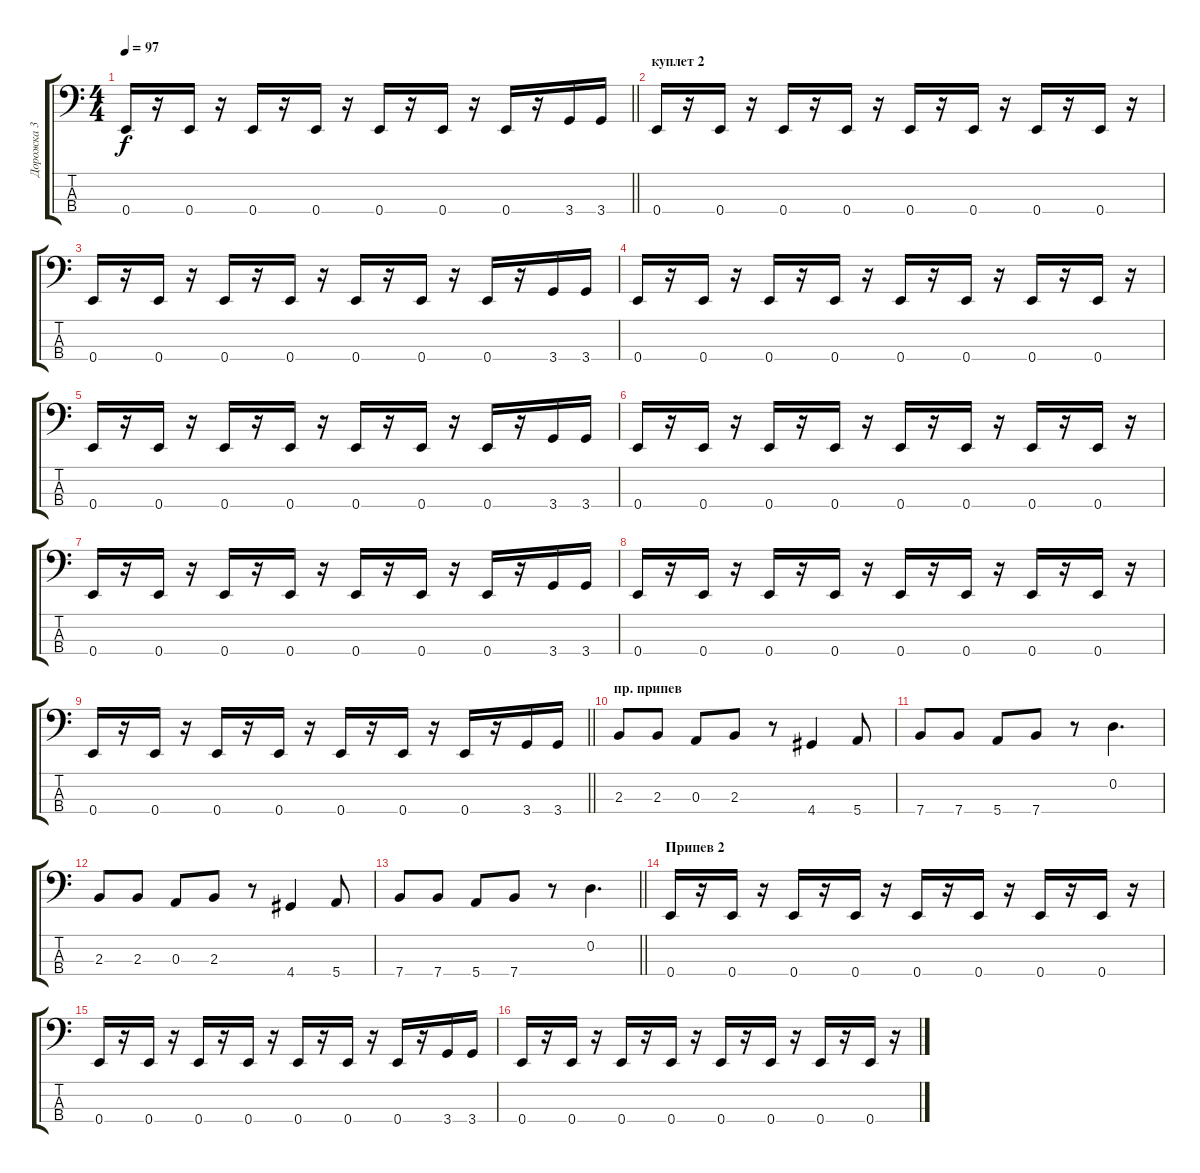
\track ("Дорожка 3" "Дорожка 3") {instrument electricbassfinger}
\staff {score tabs}
\tuning (G2 D2 A1 E1) {hide}
\ts (4 4)
\tempo 97
\clef f4
\barLineRight lightlight
\ks c
0.4.16{dy f} r.16 0.4.16 r.16 0.4.16 r.16 0.4.16 r.16 0.4.16 r.16 0.4.16 r.16 0.4.16 r.16 3.4.16 3.4.16 |
\section ("" "куплет 2")
0.4.16 r.16 0.4.16 r.16 0.4.16 r.16 0.4.16 r.16 0.4.16 r.16 0.4.16 r.16 0.4.16 r.16 0.4.16 r.16 |
0.4.16 r.16 0.4.16 r.16 0.4.16 r.16 0.4.16 r.16 0.4.16 r.16 0.4.16 r.16 0.4.16 r.16 3.4.16 3.4.16 |
0.4.16 r.16 0.4.16 r.16 0.4.16 r.16 0.4.16 r.16 0.4.16 r.16 0.4.16 r.16 0.4.16 r.16 0.4.16 r.16 |
0.4.16 r.16 0.4.16 r.16 0.4.16 r.16 0.4.16 r.16 0.4.16 r.16 0.4.16 r.16 0.4.16 r.16 3.4.16 3.4.16 |
0.4.16 r.16 0.4.16 r.16 0.4.16 r.16 0.4.16 r.16 0.4.16 r.16 0.4.16 r.16 0.4.16 r.16 0.4.16 r.16 |
0.4.16 r.16 0.4.16 r.16 0.4.16 r.16 0.4.16 r.16 0.4.16 r.16 0.4.16 r.16 0.4.16 r.16 3.4.16 3.4.16 |
0.4.16 r.16 0.4.16 r.16 0.4.16 r.16 0.4.16 r.16 0.4.16 r.16 0.4.16 r.16 0.4.16 r.16 0.4.16 r.16 |
\barLineRight lightlight
0.4.16 r.16 0.4.16 r.16 0.4.16 r.16 0.4.16 r.16 0.4.16 r.16 0.4.16 r.16 0.4.16 r.16 3.4.16 3.4.16 |
\section ("" "пр. припев")
2.3.8 2.3.8 0.3.8 2.3.8 r.8 4.4.4 5.4.8 |
7.4.8 7.4.8 5.4.8 7.4.8 r.8 0.2.4{d} |
2.3.8 2.3.8 0.3.8 2.3.8 r.8 4.4.4 5.4.8 |
\barLineRight lightlight
7.4.8 7.4.8 5.4.8 7.4.8 r.8 0.2.4{d} |
\section ("" "Припев 2")
0.4.16 r.16 0.4.16 r.16 0.4.16 r.16 0.4.16 r.16 0.4.16 r.16 0.4.16 r.16 0.4.16 r.16 0.4.16 r.16 |
0.4.16 r.16 0.4.16 r.16 0.4.16 r.16 0.4.16 r.16 0.4.16 r.16 0.4.16 r.16 0.4.16 r.16 3.4.16 3.4.16 |
0.4.16 r.16 0.4.16 r.16 0.4.16 r.16 0.4.16 r.16 0.4.16 r.16 0.4.16 r.16 0.4.16 r.16 0.4.16 r.16
